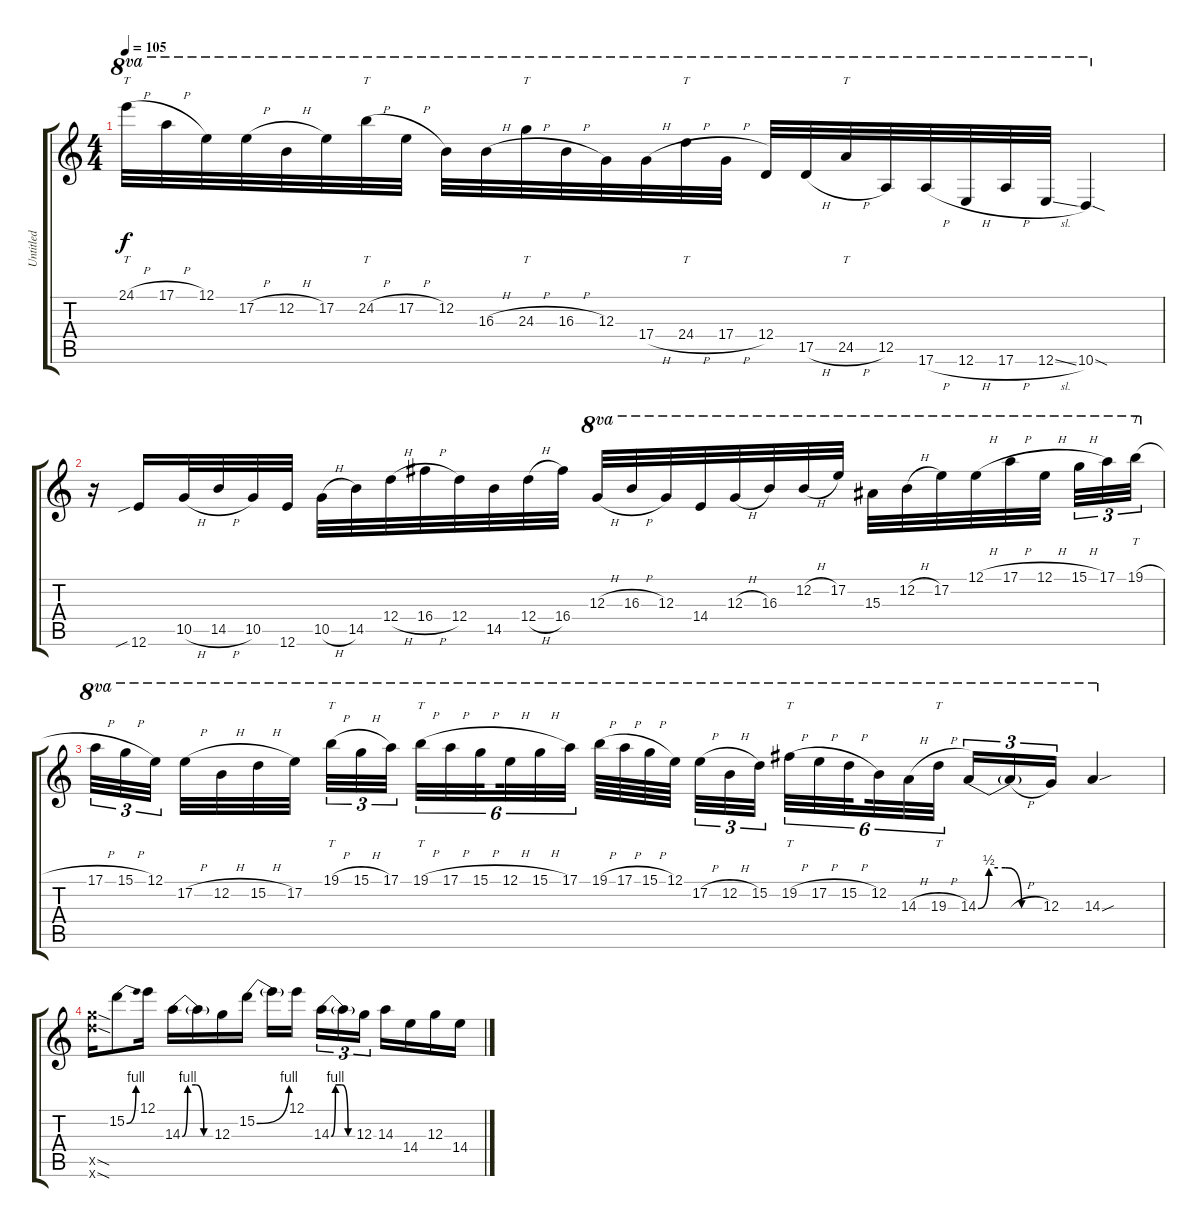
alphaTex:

\track ("Untitled" "Untitled") {instrument overdrivenguitar}
\staff {score tabs}
\tuning (E4 B3 G3 D3 A2 E2) {hide}
\ts (4 4)
\tempo 105
\clef g2
\ks c
24.1{h}.32{tt ot 8va dy f} 17.1{h}.32{ot 8va} 12.1.32{ot 8va} 17.2{h}.32{ot 8va} 12.2{h}.32{ot 8va} 17.2.32{ot 8va} 24.2{h}.32{tt ot 8va} 17.2{h}.32{ot 8va} 12.2.32{ot 8va} 16.3{h}.32{ot 8va} 24.3{h}.32{tt ot 8va} 16.3{h}.32{ot 8va} 12.3.32{ot 8va} 17.4{h}.32{ot 8va} 24.4{h}.32{tt ot 8va} 17.4{h}.32{ot 8va} 12.4.32{ot 8va} 17.5{h}.32{ot 8va} 24.5{h}.32{tt ot 8va} 12.5.32{ot 8va} 17.6{h}.32{ot 8va} 12.6{h}.32{ot 8va} 17.6{h}.32{ot 8va} 12.6{sl}.32{ot 8va} 10.6{sod}.4{ot 8va} |
r.16 12.6{sib}.16 10.5{h}.32 14.5{h}.32 10.5.32 12.6.32 10.5{h}.32 14.5.32 12.4{h}.32 16.4{h}.32 12.4.32 14.5.32 12.4{h}.32 16.4.32 12.3{h}.32{ot 8va} 16.3{h}.32{ot 8va} 12.3.32{ot 8va} 14.4.32{ot 8va} 12.3{h}.32{ot 8va} 16.3.32{ot 8va} 12.2{h}.32{ot 8va} 17.2.32{ot 8va} 15.3.32{ot 8va} 12.2{h}.32{ot 8va} 17.2.32{ot 8va} 12.1{h}.32{ot 8va} 17.1{h}.32{ot 8va} 12.1{h}.32{ot 8va beam splitsecondary} 15.1{h}.32{tu (3 2) ot 8va} 17.1.32{tu (3 2) ot 8va} 19.1{h}.32{tt tu (3 2) ot 8va} |
17.1{h}.32{tu (3 2) ot 8va} 15.1{h}.32{tu (3 2) ot 8va} 12.1.32{tu (3 2) ot 8va beam splitsecondary} 17.2{h}.32{ot 8va} 12.2{h}.32{ot 8va} 15.2{h}.32{ot 8va} 17.2.32{ot 8va beam splitsecondary} 19.1{h}.32{tt tu (3 2) ot 8va} 15.1{h}.32{tu (3 2) ot 8va} 17.1.32{tu (3 2) ot 8va} 19.1{h}.32{tt tu (6 4) ot 8va} 17.1{h}.32{tu (6 4) ot 8va} 15.1{h}.32{tu (6 4) ot 8va beam splitsecondary} 12.1{h}.32{tu (6 4) ot 8va} 15.1{h}.32{tu (6 4) ot 8va} 17.1.32{tu (6 4) ot 8va beam splitsecondary} 19.1{h}.64{ot 8va} 17.1{h}.64{ot 8va} 15.1{h}.64{ot 8va} 12.1.64{ot 8va beam splitsecondary} 17.2{h}.32{tu (3 2) ot 8va} 12.2{h}.32{tu (3 2) ot 8va} 15.2.32{tu (3 2) ot 8va} 19.2{h}.32{tt tu (6 4) ot 8va} 17.2{h}.32{tu (6 4) ot 8va} 15.2{h}.32{tu (6 4) ot 8va beam splitsecondary} 12.2.32{tu (6 4) ot 8va} 14.3{h}.32{tu (6 4) ot 8va} 19.3{h}.32{tt tu (6 4) ot 8va beam splitsecondary} 14.3{be (custom 0 0 10 2 25 2 40 0 60 0)}.16{tu (3 2) ot 8va} 14.3{h t}.16{tu (3 2) ot 8va} 12.3.16{tu (3 2) ot 8va} 14.3{sou}.4{ot 8va} |
(22.5{sod x} 22.6{sod x}).16 15.2{be (bend 0 0 60 4)}.8 12.1.16 14.3{be (custom 0 0 10 4 25 4 40 0 60 0)}.16 14.3{t}.16 12.3.16 15.2{be (bend 0 0 60 4)}.16 15.2{t}.16 12.1.16{beam splitsecondary} 14.3{be (custom 0 0 10 4 25 4 40 0 60 0)}.16{tu (3 2)} 14.3{t}.16{tu (3 2)} 12.3.16{tu (3 2)} 14.3.16 14.4.16 12.3.16 14.4.16
